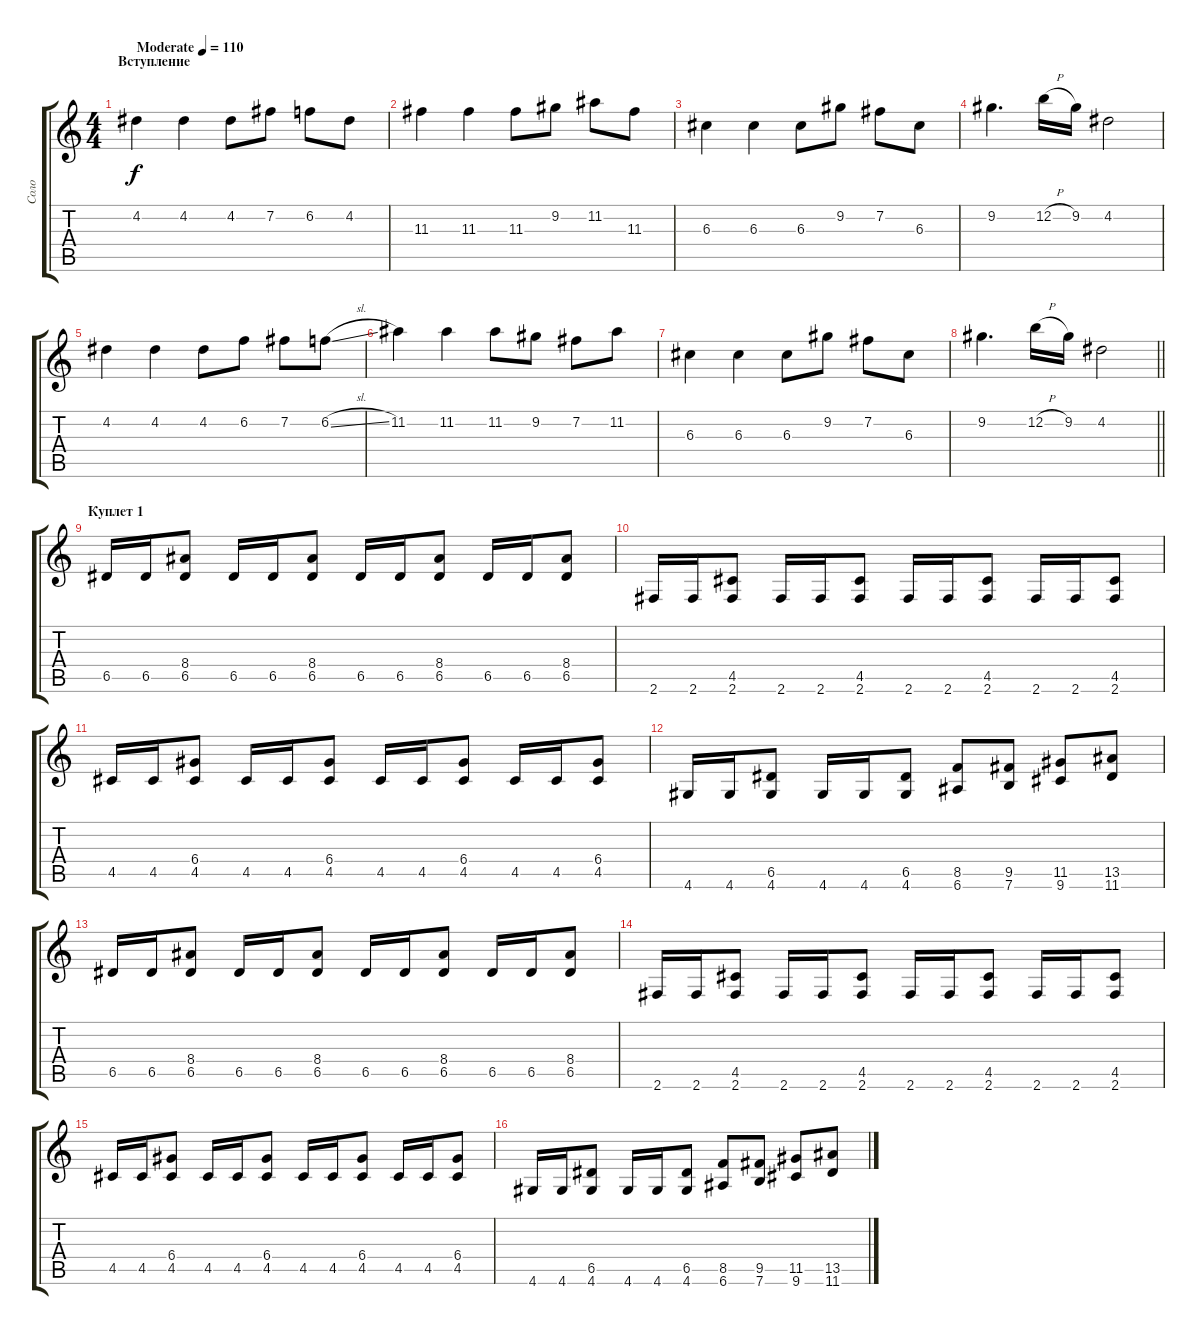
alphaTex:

\track ("Соло" "Соло") {instrument overdrivenguitar}
\staff {score tabs}
\tuning (E4 B3 G3 D3 A2 E2) {hide}
\ts (4 4)
\section ("" "Вступление")
\tempo (110 "Moderate")
\clef g2
\ks c
4.2.4{dy f instrument overdrivenguitar} 4.2.4 4.2.8 7.2.8 6.2.8 4.2.8 |
11.3.4 11.3.4 11.3.8 9.2.8 11.2.8 11.3.8 |
6.3.4 6.3.4 6.3.8 9.2.8 7.2.8 6.3.8 |
9.2.4{d} 12.2{h}.16 9.2.16 4.2.2 |
4.2.4 4.2.4 4.2.8 6.2.8 7.2.8 6.2{sl}.8 |
11.2.4 11.2.4 11.2.8 9.2.8 7.2.8 11.2.8 |
6.3.4 6.3.4 6.3.8 9.2.8 7.2.8 6.3.8 |
\barLineRight lightlight
9.2.4{d} 12.2{h}.16 9.2.16 4.2.2 |
\section ("" "Куплет 1")
6.5.16 6.5.16 (8.4 6.5).8 6.5.16 6.5.16 (8.4 6.5).8 6.5.16 6.5.16 (8.4 6.5).8 6.5.16 6.5.16 (8.4 6.5).8 |
2.6.16 2.6.16 (4.5 2.6).8 2.6.16 2.6.16 (4.5 2.6).8 2.6.16 2.6.16 (4.5 2.6).8 2.6.16 2.6.16 (4.5 2.6).8 |
4.5.16 4.5.16 (6.4 4.5).8 4.5.16 4.5.16 (6.4 4.5).8 4.5.16 4.5.16 (6.4 4.5).8 4.5.16 4.5.16 (6.4 4.5).8 |
4.6.16 4.6.16 (6.5 4.6).8 4.6.16 4.6.16 (6.5 4.6).8 (8.5 6.6).8 (9.5 7.6).8 (11.5 9.6).8 (13.5 11.6).8 |
6.5.16 6.5.16 (8.4 6.5).8 6.5.16 6.5.16 (8.4 6.5).8 6.5.16 6.5.16 (8.4 6.5).8 6.5.16 6.5.16 (8.4 6.5).8 |
2.6.16 2.6.16 (4.5 2.6).8 2.6.16 2.6.16 (4.5 2.6).8 2.6.16 2.6.16 (4.5 2.6).8 2.6.16 2.6.16 (4.5 2.6).8 |
4.5.16 4.5.16 (6.4 4.5).8 4.5.16 4.5.16 (6.4 4.5).8 4.5.16 4.5.16 (6.4 4.5).8 4.5.16 4.5.16 (6.4 4.5).8 |
4.6.16 4.6.16 (6.5 4.6).8 4.6.16 4.6.16 (6.5 4.6).8 (8.5 6.6).8 (9.5 7.6).8 (11.5 9.6).8 (13.5 11.6).8
